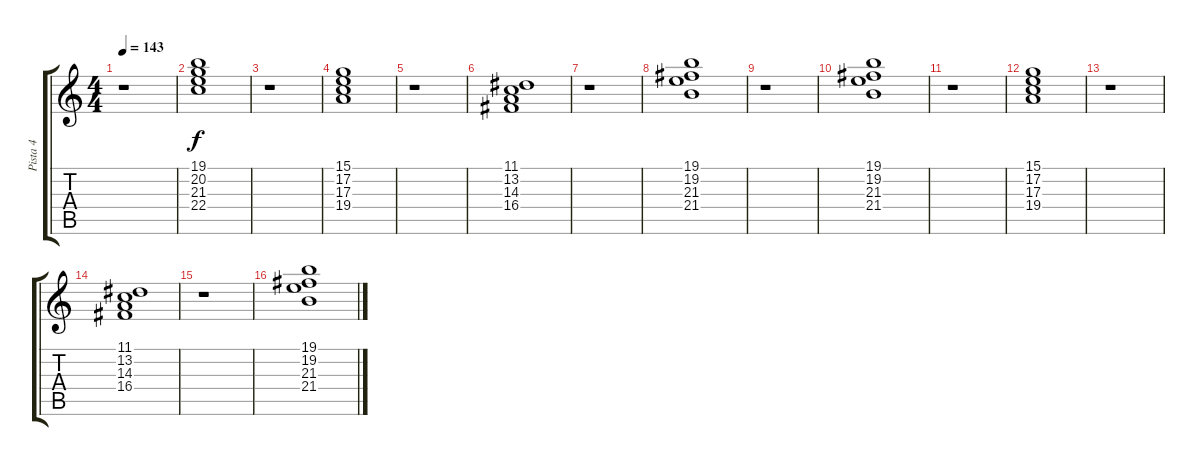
\track ("Pista 4" "Pista 4") {instrument stringensemble1}
\staff {score tabs}
\tuning (E4 B3 G3 D3 A2 E2) {hide}
\ts (4 4)
\tempo 143
\clef g2
\ks c
r.1{dy f} |
(19.1 20.2 21.3 22.4).1 |
r.1 |
(15.1 17.2 17.3 19.4).1 |
r.1 |
(11.1 13.2 14.3 16.4).1 |
r.1 |
(19.1 19.2 21.3 21.4).1 |
r.1 |
(19.1 19.2 21.3 21.4).1 |
r.1 |
(15.1 17.2 17.3 19.4).1 |
r.1 |
(11.1 13.2 14.3 16.4).1 |
r.1 |
(19.1 19.2 21.3 21.4).1
